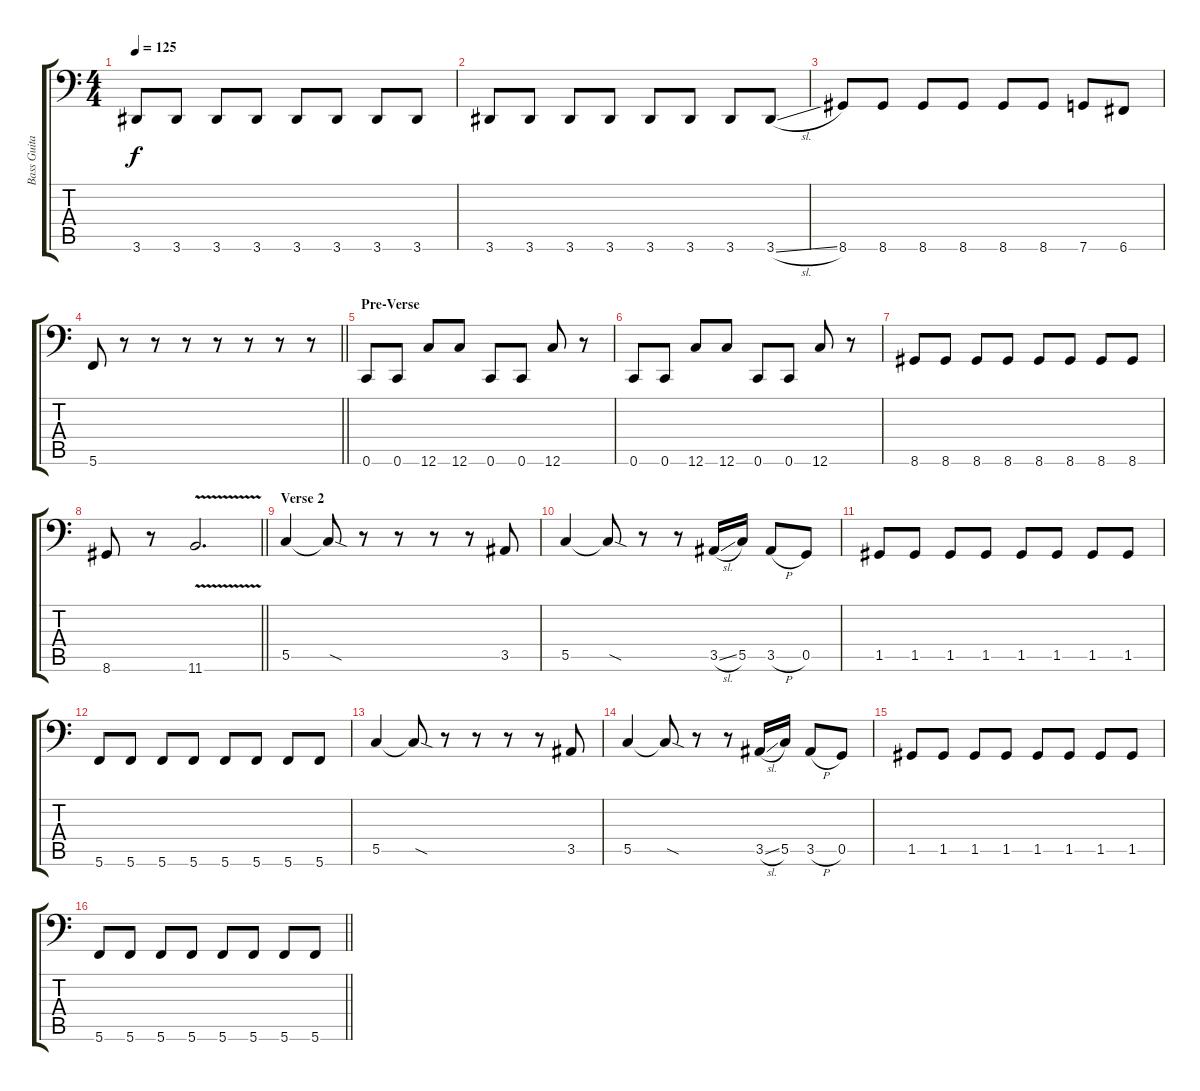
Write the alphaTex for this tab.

\track ("Bass Guitar " "Bass Guita") {instrument electricbasspick}
\staff {score tabs}
\tuning (D3 A2 F2 C2 G1 C1) {hide}
\ts (4 4)
\tempo 125
\clef f4
\ks c
3.6.8{dy f} 3.6.8 3.6.8 3.6.8 3.6.8 3.6.8 3.6.8 3.6.8 |
3.6.8 3.6.8 3.6.8 3.6.8 3.6.8 3.6.8 3.6.8 3.6{sl}.8 |
8.6.8 8.6.8 8.6.8 8.6.8 8.6.8 8.6.8 7.6.8 6.6.8 |
\barLineRight lightlight
5.6.8 r.8 r.8 r.8 r.8 r.8 r.8 r.8 |
\section ("" "Pre-Verse")
0.6.8 0.6.8 12.6.8 12.6.8 0.6.8 0.6.8 12.6.8 r.8 |
0.6.8 0.6.8 12.6.8 12.6.8 0.6.8 0.6.8 12.6.8 r.8 |
8.6.8 8.6.8 8.6.8 8.6.8 8.6.8 8.6.8 8.6.8 8.6.8 |
\barLineRight lightlight
8.6.8 r.8 11.6{v}.2{d} |
\section ("" "Verse 2")
5.5.4 5.5{sod t}.8 r.8 r.8 r.8 r.8 3.5.8 |
5.5.4 5.5{sod t}.8 r.8 r.8 3.5{sl}.16 5.5.16 3.5{h}.8 0.5.8 |
1.5.8 1.5.8 1.5.8 1.5.8 1.5.8 1.5.8 1.5.8 1.5.8 |
5.6.8 5.6.8 5.6.8 5.6.8 5.6.8 5.6.8 5.6.8 5.6.8 |
5.5.4 5.5{sod t}.8 r.8 r.8 r.8 r.8 3.5.8 |
5.5.4 5.5{sod t}.8 r.8 r.8 3.5{sl}.16 5.5.16 3.5{h}.8 0.5.8 |
1.5.8 1.5.8 1.5.8 1.5.8 1.5.8 1.5.8 1.5.8 1.5.8 |
\barLineRight lightlight
5.6.8 5.6.8 5.6.8 5.6.8 5.6.8 5.6.8 5.6.8 5.6.8
